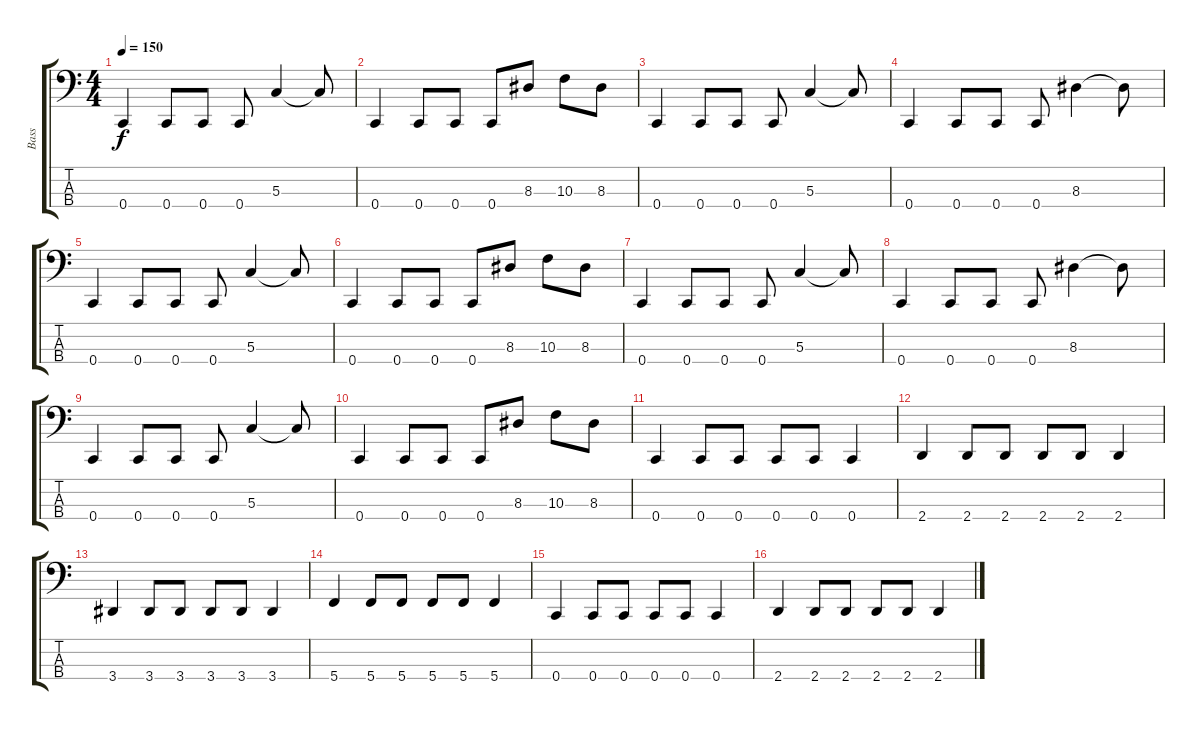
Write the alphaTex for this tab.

\track ("Bass" "Bass") {instrument electricbassfinger}
\staff {score tabs}
\tuning (F2 C2 G1 C1) {hide}
\ts (4 4)
\tempo 150
\clef f4
\ks c
0.4.4{dy f} 0.4.8 0.4.8 0.4.8 5.3.4 5.3{t}.8 |
0.4.4 0.4.8 0.4.8 0.4.8 8.3.8 10.3.8 8.3.8 |
0.4.4 0.4.8 0.4.8 0.4.8 5.3.4 5.3{t}.8 |
0.4.4 0.4.8 0.4.8 0.4.8 8.3.4 8.3{t}.8 |
0.4.4 0.4.8 0.4.8 0.4.8 5.3.4 5.3{t}.8 |
0.4.4 0.4.8 0.4.8 0.4.8 8.3.8 10.3.8 8.3.8 |
0.4.4 0.4.8 0.4.8 0.4.8 5.3.4 5.3{t}.8 |
0.4.4 0.4.8 0.4.8 0.4.8 8.3.4 8.3{t}.8 |
0.4.4 0.4.8 0.4.8 0.4.8 5.3.4 5.3{t}.8 |
0.4.4 0.4.8 0.4.8 0.4.8 8.3.8 10.3.8 8.3.8 |
0.4.4 0.4.8 0.4.8 0.4.8 0.4.8 0.4.4 |
2.4.4 2.4.8 2.4.8 2.4.8 2.4.8 2.4.4 |
3.4.4 3.4.8 3.4.8 3.4.8 3.4.8 3.4.4 |
5.4.4 5.4.8 5.4.8 5.4.8 5.4.8 5.4.4 |
0.4.4 0.4.8 0.4.8 0.4.8 0.4.8 0.4.4 |
2.4.4 2.4.8 2.4.8 2.4.8 2.4.8 2.4.4
